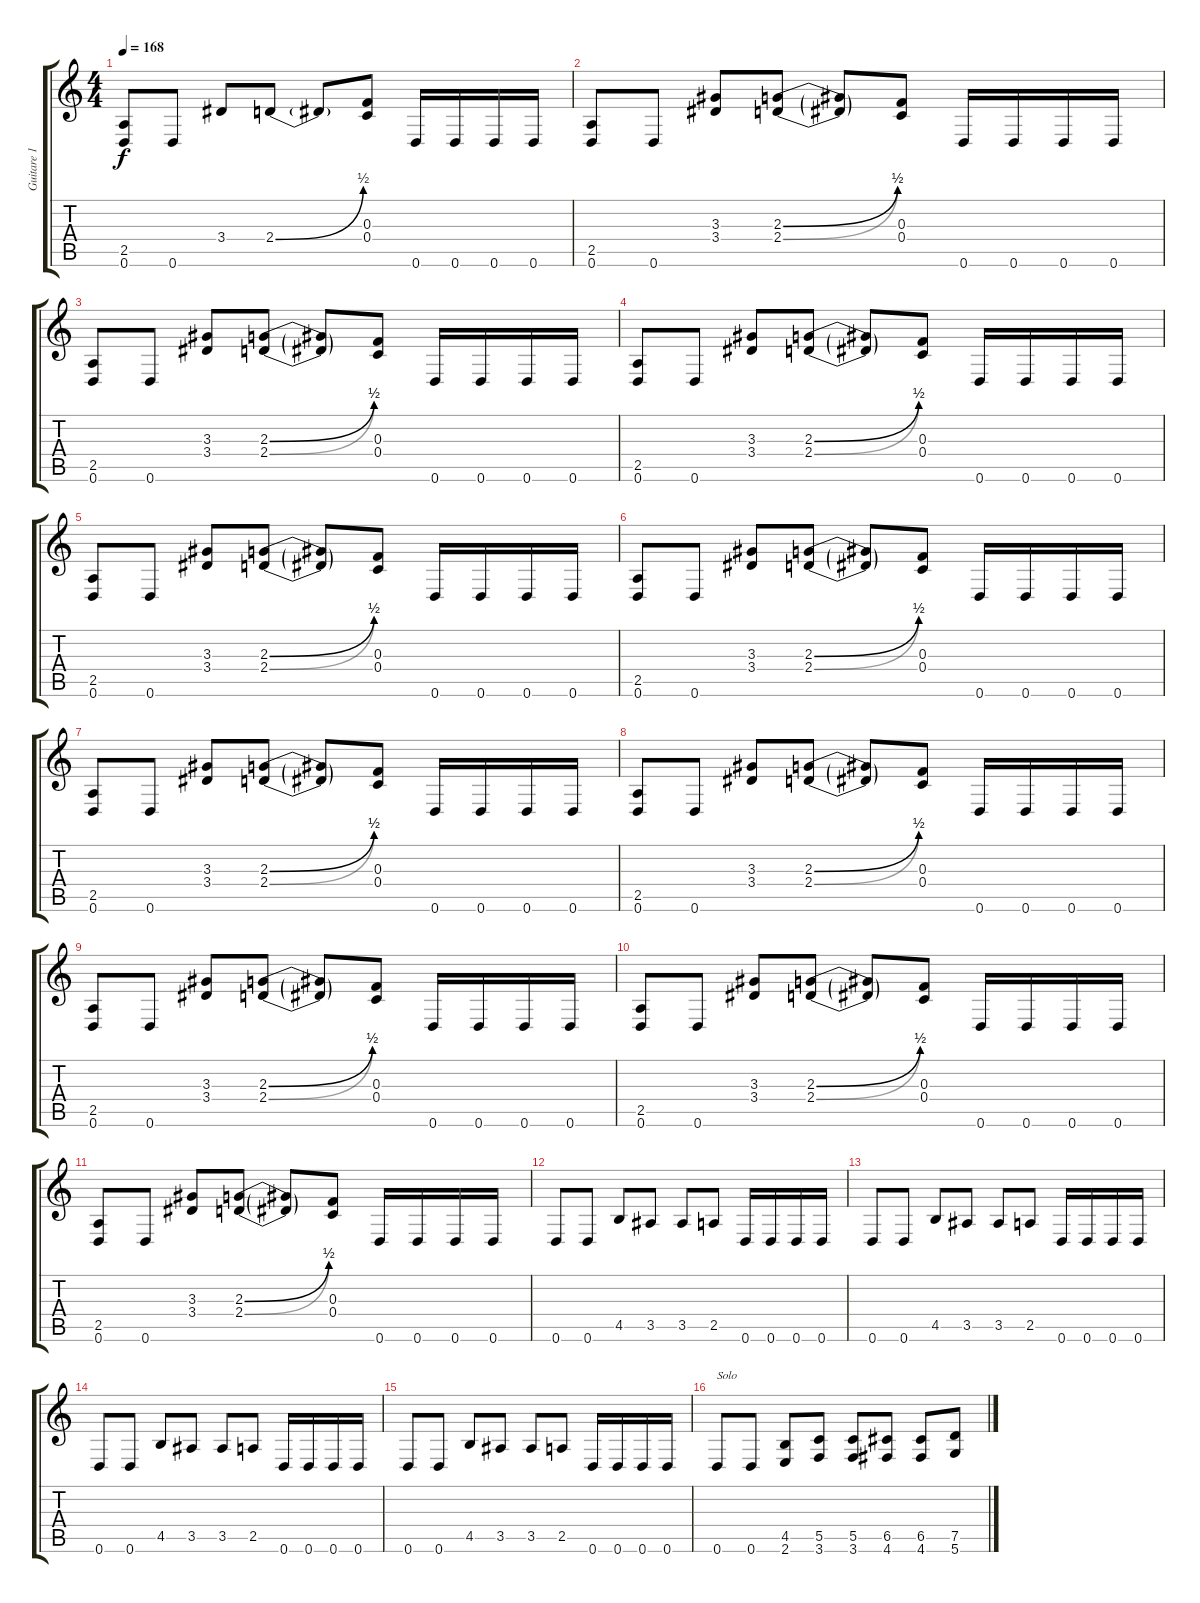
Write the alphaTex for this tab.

\track ("Guitare 1" "Guitare 1") {instrument distortionguitar}
\staff {score tabs}
\tuning (D4 A3 F3 C3 G2 D2) {hide}
\ts (4 4)
\tempo 168
\clef g2
\ks c
(2.5 0.6).8{dy f} 0.6.8 3.4.8 2.4{be (bend 0 0 60 2)}.8 2.4{t}.8 (0.3 0.4).8 0.6.16 0.6.16 0.6.16 0.6.16 |
(2.5 0.6).8 0.6.8 (3.3 3.4).8 (2.3{be (bend 0 0 60 2)} 2.4{be (bend 0 0 60 2)}).8 (2.3{t} 2.4{t}).8 (0.3 0.4).8 0.6.16 0.6.16 0.6.16 0.6.16 |
(2.5 0.6).8 0.6.8 (3.3 3.4).8 (2.3{be (bend 0 0 60 2)} 2.4{be (bend 0 0 60 2)}).8 (2.3{t} 2.4{t}).8 (0.3 0.4).8 0.6.16 0.6.16 0.6.16 0.6.16 |
(2.5 0.6).8 0.6.8 (3.3 3.4).8 (2.3{be (bend 0 0 60 2)} 2.4{be (bend 0 0 60 2)}).8 (2.3{t} 2.4{t}).8 (0.3 0.4).8 0.6.16 0.6.16 0.6.16 0.6.16 |
(2.5 0.6).8 0.6.8 (3.3 3.4).8 (2.3{be (bend 0 0 60 2)} 2.4{be (bend 0 0 60 2)}).8 (2.3{t} 2.4{t}).8 (0.3 0.4).8 0.6.16 0.6.16 0.6.16 0.6.16 |
(2.5 0.6).8 0.6.8 (3.3 3.4).8 (2.3{be (bend 0 0 60 2)} 2.4{be (bend 0 0 60 2)}).8 (2.3{t} 2.4{t}).8 (0.3 0.4).8 0.6.16 0.6.16 0.6.16 0.6.16 |
(2.5 0.6).8 0.6.8 (3.3 3.4).8 (2.3{be (bend 0 0 60 2)} 2.4{be (bend 0 0 60 2)}).8 (2.3{t} 2.4{t}).8 (0.3 0.4).8 0.6.16 0.6.16 0.6.16 0.6.16 |
(2.5 0.6).8 0.6.8 (3.3 3.4).8 (2.3{be (bend 0 0 60 2)} 2.4{be (bend 0 0 60 2)}).8 (2.3{t} 2.4{t}).8 (0.3 0.4).8 0.6.16 0.6.16 0.6.16 0.6.16 |
(2.5 0.6).8 0.6.8 (3.3 3.4).8 (2.3{be (bend 0 0 60 2)} 2.4{be (bend 0 0 60 2)}).8 (2.3{t} 2.4{t}).8 (0.3 0.4).8 0.6.16 0.6.16 0.6.16 0.6.16 |
(2.5 0.6).8 0.6.8 (3.3 3.4).8 (2.3{be (bend 0 0 60 2)} 2.4{be (bend 0 0 60 2)}).8 (2.3{t} 2.4{t}).8 (0.3 0.4).8 0.6.16 0.6.16 0.6.16 0.6.16 |
(2.5 0.6).8 0.6.8 (3.3 3.4).8 (2.3{be (bend 0 0 60 2)} 2.4{be (bend 0 0 60 2)}).8 (2.3{t} 2.4{t}).8 (0.3 0.4).8 0.6.16 0.6.16 0.6.16 0.6.16 |
0.6.8 0.6.8 4.5.8 3.5.8 3.5.8 2.5.8 0.6.16 0.6.16 0.6.16 0.6.16 |
0.6.8 0.6.8 4.5.8 3.5.8 3.5.8 2.5.8 0.6.16 0.6.16 0.6.16 0.6.16 |
0.6.8 0.6.8 4.5.8 3.5.8 3.5.8 2.5.8 0.6.16 0.6.16 0.6.16 0.6.16 |
0.6.8 0.6.8 4.5.8 3.5.8 3.5.8 2.5.8 0.6.16 0.6.16 0.6.16 0.6.16 |
0.6.8{txt "Solo"} 0.6.8 (4.5 2.6).8 (5.5 3.6).8 (5.5 3.6).8 (6.5 4.6).8 (6.5 4.6).8 (7.5 5.6).8
